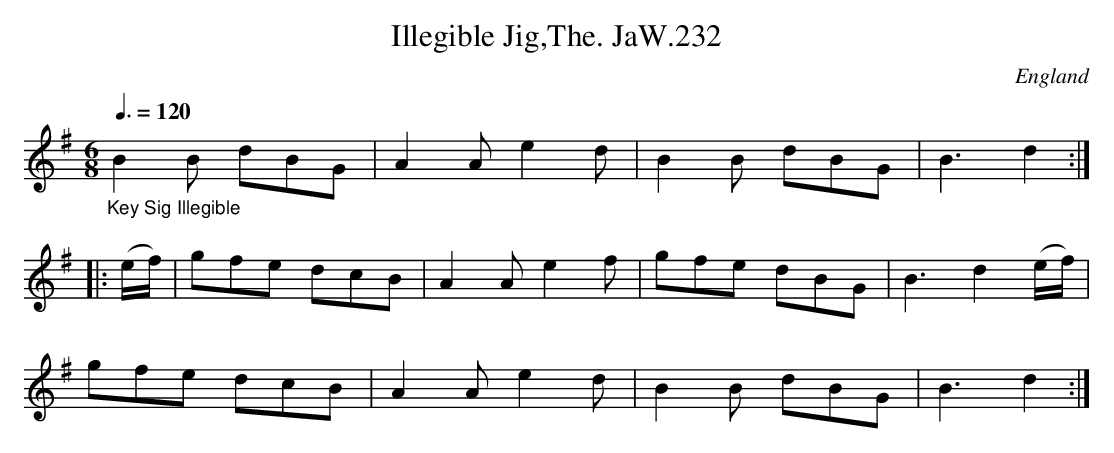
X:1
T:Illegible Jig,The. JaW.232
L:1/8
M:6/8
O:England
Q:3/8=120
K:G
"_Key Sig Illegible"B2B dBG|A2A e2d|B2B dBG|B3d2:|!
|:(e/f/)|gfe dcB|A2A e2f|gfe dBG|B3d2(e/f/)|!
gfe dcB|A2A e2d|B2B dBG|B3d2:|
